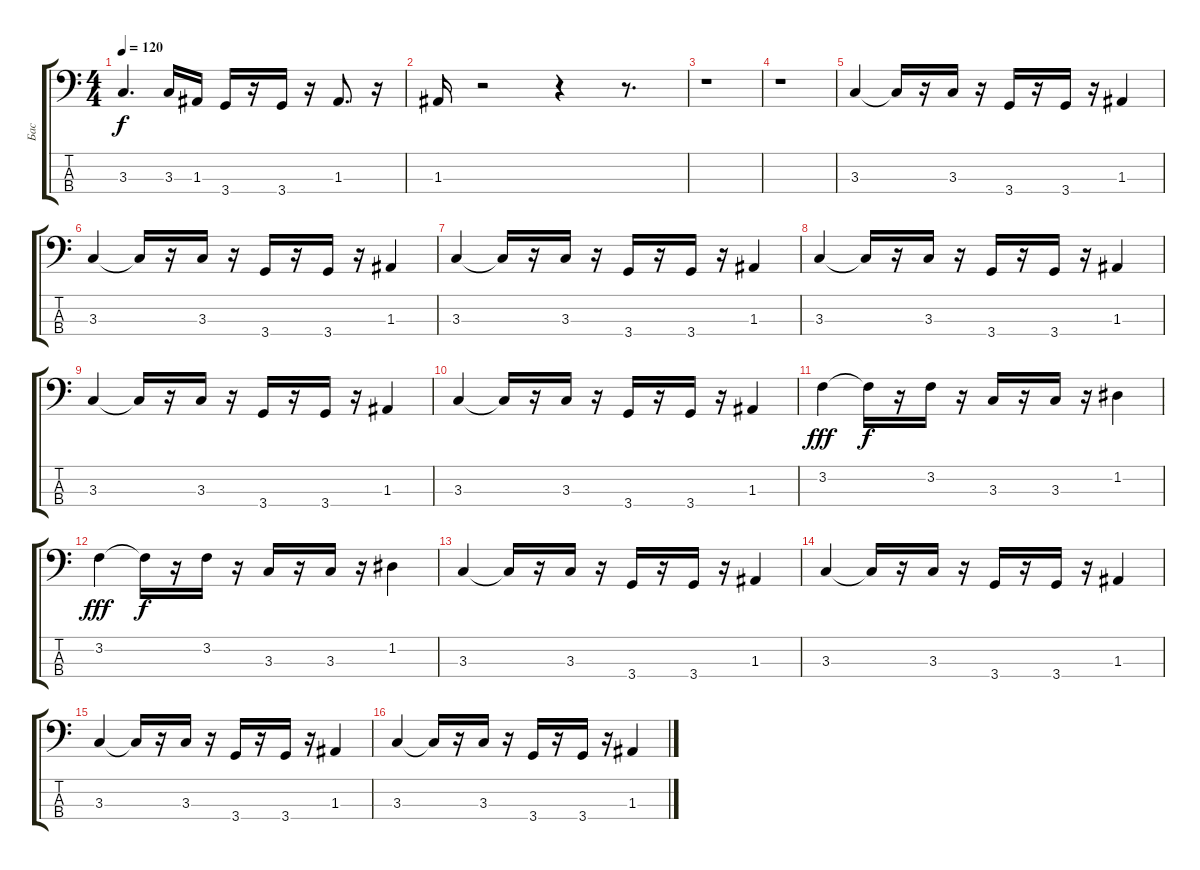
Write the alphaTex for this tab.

\track ("Бас" "Бас") {instrument electricbassfinger}
\staff {score tabs}
\tuning (G2 D2 A1 E1) {hide}
\ts (4 4)
\tempo 120
\clef f4
\ks c
3.3.4{d dy f} 3.3.16 1.3.16 3.4.16 r.16 3.4.16 r.16 1.3.8{d} r.16 |
1.3.16 r.2 r.4 r.8{d} |
r.1 |
r.1 |
3.3.4 3.3{t}.16 r.16 3.3.16 r.16 3.4.16 r.16 3.4.16 r.16 1.3.4 |
3.3.4 3.3{t}.16 r.16 3.3.16 r.16 3.4.16 r.16 3.4.16 r.16 1.3.4 |
3.3.4 3.3{t}.16 r.16 3.3.16 r.16 3.4.16 r.16 3.4.16 r.16 1.3.4 |
3.3.4 3.3{t}.16 r.16 3.3.16 r.16 3.4.16 r.16 3.4.16 r.16 1.3.4 |
3.3.4 3.3{t}.16 r.16 3.3.16 r.16 3.4.16 r.16 3.4.16 r.16 1.3.4 |
3.3.4 3.3{t}.16 r.16 3.3.16 r.16 3.4.16 r.16 3.4.16 r.16 1.3.4 |
3.2.4{dy fff} 3.2{t}.16{dy f} r.16 3.2.16 r.16 3.3.16 r.16 3.3.16 r.16 1.2.4 |
3.2.4{dy fff} 3.2{t}.16{dy f} r.16 3.2.16 r.16 3.3.16 r.16 3.3.16 r.16 1.2.4 |
3.3.4 3.3{t}.16 r.16 3.3.16 r.16 3.4.16 r.16 3.4.16 r.16 1.3.4 |
3.3.4 3.3{t}.16 r.16 3.3.16 r.16 3.4.16 r.16 3.4.16 r.16 1.3.4 |
3.3.4 3.3{t}.16 r.16 3.3.16 r.16 3.4.16 r.16 3.4.16 r.16 1.3.4 |
3.3.4 3.3{t}.16 r.16 3.3.16 r.16 3.4.16 r.16 3.4.16 r.16 1.3.4
